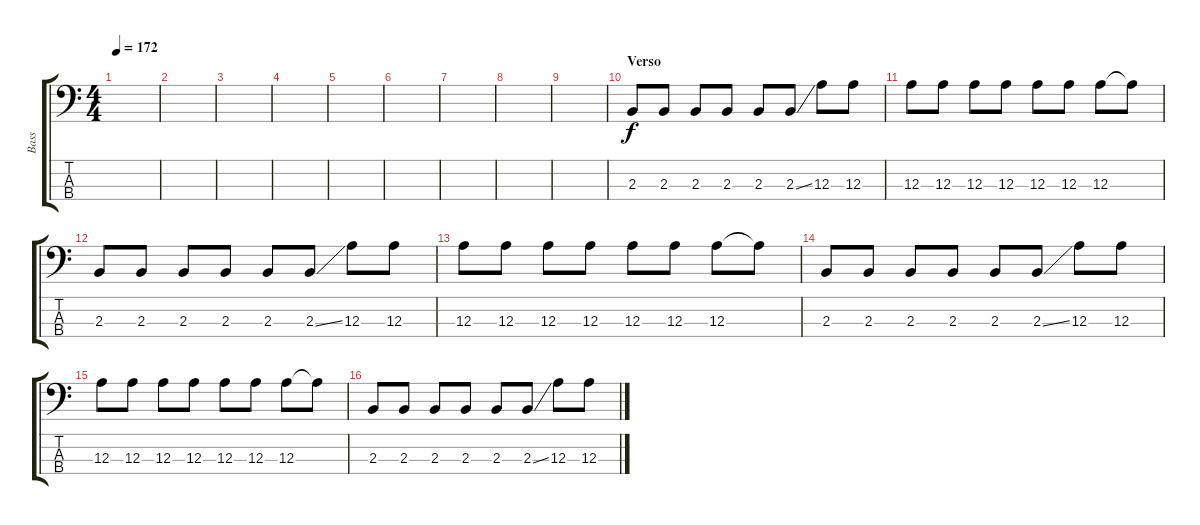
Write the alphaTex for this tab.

\track ("Bass" "Bass") {instrument electricbasspick}
\staff {score tabs}
\tuning (G2 D2 A1 E1) {hide}
\ts (4 4)
\tempo 172
\clef f4
\ks c
|
|
|
|
|
|
|
|
|
\section ("" "Verso ")
2.3.8 2.3.8 2.3.8 2.3.8 2.3.8 2.3{ss}.8 12.3.8 12.3.8 |
12.3.8 12.3.8 12.3.8 12.3.8 12.3.8 12.3.8 12.3.8 12.3{t}.8 |
2.3.8 2.3.8 2.3.8 2.3.8 2.3.8 2.3{ss}.8 12.3.8 12.3.8 |
12.3.8 12.3.8 12.3.8 12.3.8 12.3.8 12.3.8 12.3.8 12.3{t}.8 |
2.3.8 2.3.8 2.3.8 2.3.8 2.3.8 2.3{ss}.8 12.3.8 12.3.8 |
12.3.8 12.3.8 12.3.8 12.3.8 12.3.8 12.3.8 12.3.8 12.3{t}.8 |
2.3.8 2.3.8 2.3.8 2.3.8 2.3.8 2.3{ss}.8 12.3.8 12.3.8
